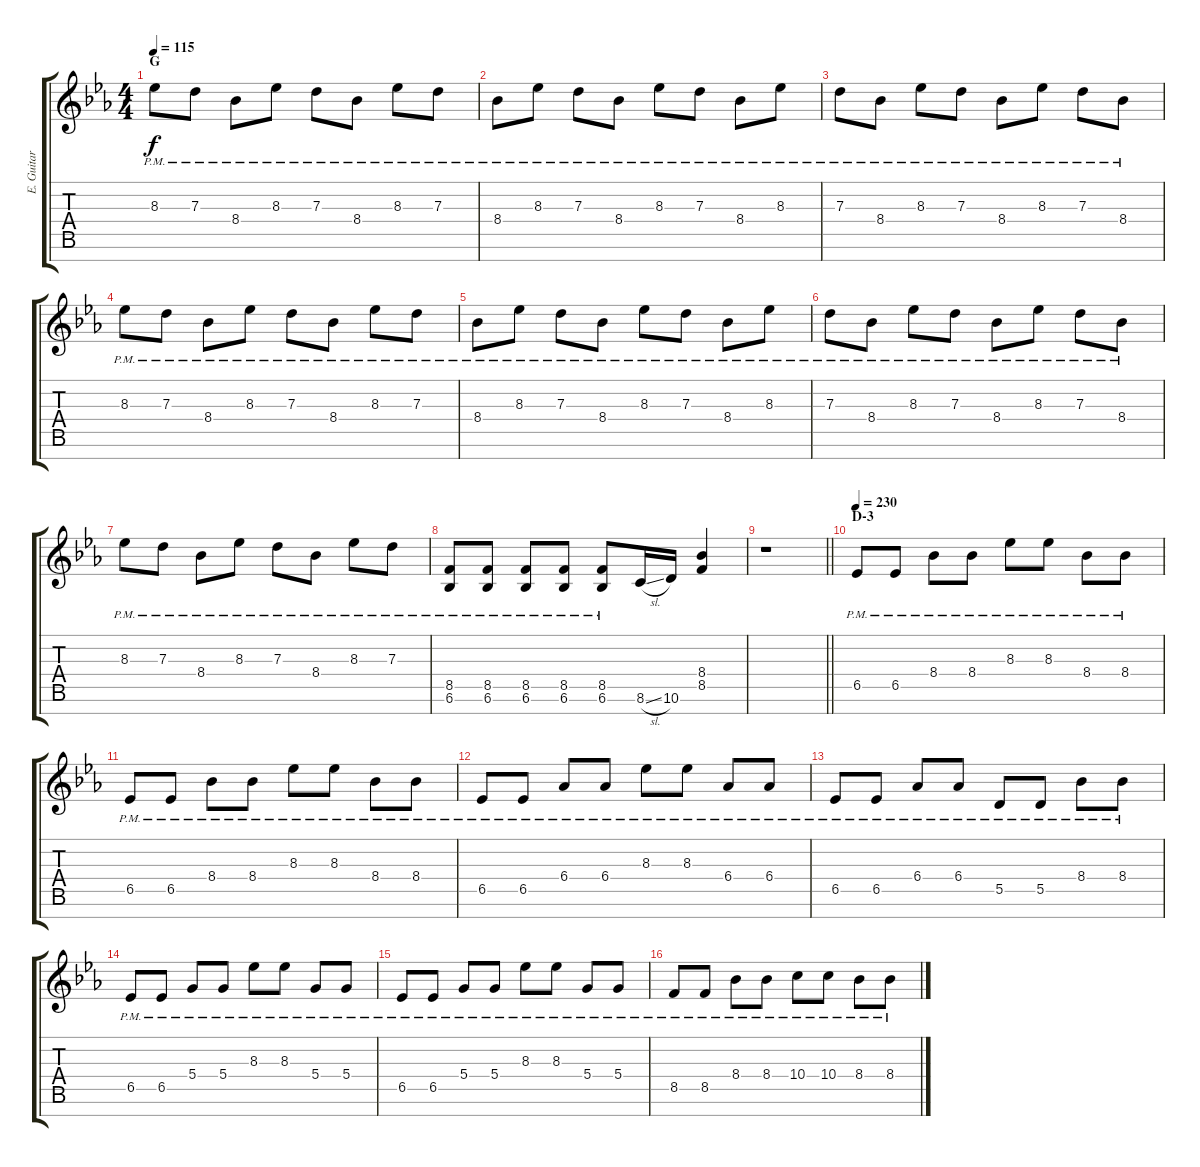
\track ("E. Guitar II" "E. Guitar ") {instrument overdrivenguitar}
\staff {score tabs}
\tuning (E4 B3 G3 D3 A2 E2 B1) {hide}
\ts (4 4)
\section ("" "G")
\tempo 115
\clef g2
\ks eb
8.3{pm}.8{dy f} 7.3{pm}.8 8.4{pm}.8 8.3{pm}.8 7.3{pm}.8 8.4{pm}.8 8.3{pm}.8 7.3{pm}.8 |
8.4{pm}.8 8.3{pm}.8 7.3{pm}.8 8.4{pm}.8 8.3{pm}.8 7.3{pm}.8 8.4{pm}.8 8.3{pm}.8 |
7.3{pm}.8 8.4{pm}.8 8.3{pm}.8 7.3{pm}.8 8.4{pm}.8 8.3{pm}.8 7.3{pm}.8 8.4{pm}.8 |
8.3{pm}.8 7.3{pm}.8 8.4{pm}.8 8.3{pm}.8 7.3{pm}.8 8.4{pm}.8 8.3{pm}.8 7.3{pm}.8 |
8.4{pm}.8 8.3{pm}.8 7.3{pm}.8 8.4{pm}.8 8.3{pm}.8 7.3{pm}.8 8.4{pm}.8 8.3{pm}.8 |
7.3{pm}.8 8.4{pm}.8 8.3{pm}.8 7.3{pm}.8 8.4{pm}.8 8.3{pm}.8 7.3{pm}.8 8.4{pm}.8 |
8.3{pm}.8 7.3{pm}.8 8.4{pm}.8 8.3{pm}.8 7.3{pm}.8 8.4{pm}.8 8.3{pm}.8 7.3{pm}.8 |
(8.5{pm} 6.6{pm}).8 (8.5{pm} 6.6{pm}).8 (8.5{pm} 6.6{pm}).8 (8.5{pm} 6.6{pm}).8 (8.5{pm} 6.6{pm}).8 8.6{sl}.16 10.6.16 (8.4 8.5).4 |
\barLineRight lightlight
r.1 |
\section ("" "D-3")
\tempo 230
6.5{pm}.8 6.5{pm}.8 8.4{pm}.8 8.4{pm}.8 8.3{pm}.8 8.3{pm}.8 8.4{pm}.8 8.4{pm}.8 |
6.5{pm}.8 6.5{pm}.8 8.4{pm}.8 8.4{pm}.8 8.3{pm}.8 8.3{pm}.8 8.4{pm}.8 8.4{pm}.8 |
6.5{pm}.8 6.5{pm}.8 6.4{pm}.8 6.4{pm}.8 8.3{pm}.8 8.3{pm}.8 6.4{pm}.8 6.4{pm}.8 |
6.5{pm}.8 6.5{pm}.8 6.4{pm}.8 6.4{pm}.8 5.5{pm}.8 5.5{pm}.8 8.4{pm}.8 8.4{pm}.8 |
6.5{pm}.8 6.5{pm}.8 5.4{pm}.8 5.4{pm}.8 8.3{pm}.8 8.3{pm}.8 5.4{pm}.8 5.4{pm}.8 |
6.5{pm}.8 6.5{pm}.8 5.4{pm}.8 5.4{pm}.8 8.3{pm}.8 8.3{pm}.8 5.4{pm}.8 5.4{pm}.8 |
8.5{pm}.8 8.5{pm}.8 8.4{pm}.8 8.4{pm}.8 10.4{pm}.8 10.4{pm}.8 8.4{pm}.8 8.4{pm}.8
